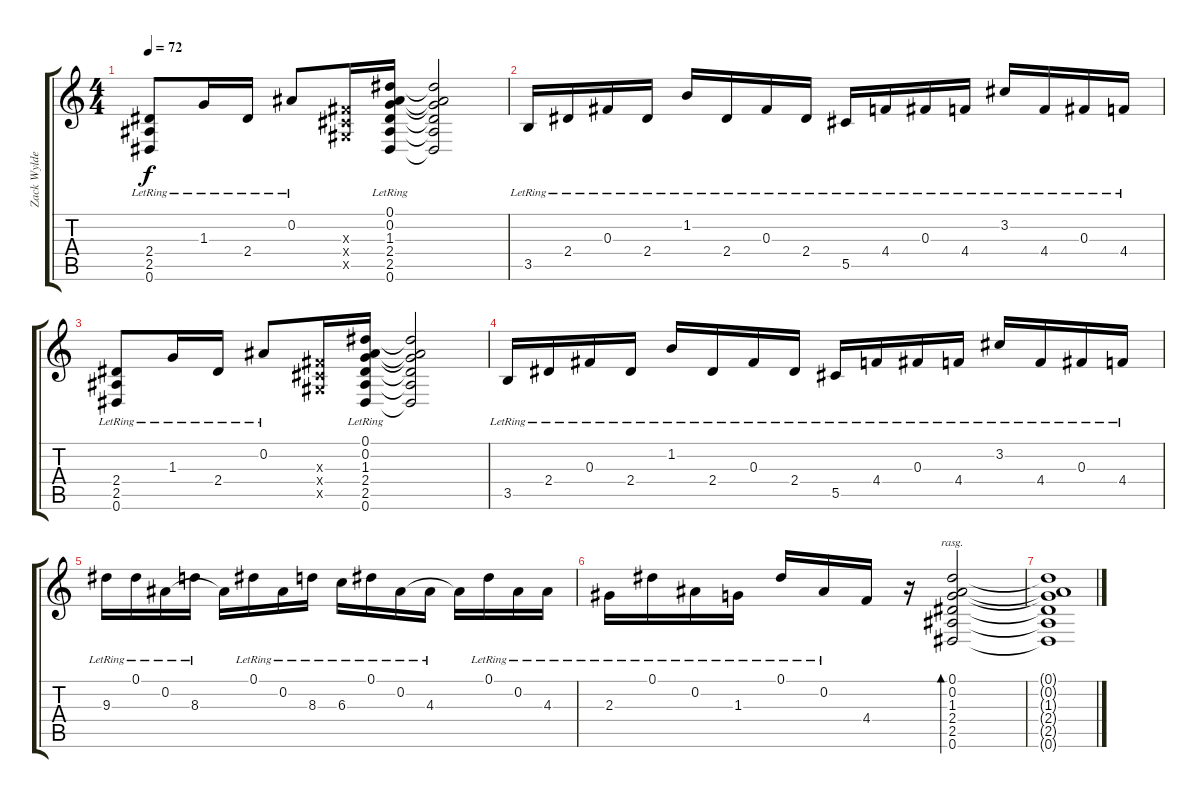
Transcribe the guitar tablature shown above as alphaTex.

\track ("Zack Wylde" "Zack Wylde") {instrument acousticguitarsteel}
\staff {score tabs}
\tuning (Eb4 Bb3 Gb3 Db3 Ab2 Eb2) {hide}
\ts (4 4)
\tempo 72
\clef g2
\ks c
(2.4{lr} 2.5{lr} 0.6{lr}).8{dy f} 1.3{lr}.16 2.4{lr}.16 0.2{lr}.8 (0.3{x} 0.4{x} 0.5{x}).16 (0.1{lr} 0.2{lr} 1.3{lr} 2.4{lr} 2.5{lr} 0.6{lr}).16 (0.1{t} 0.2{t} 1.3{t} 2.4{t} 2.5{t} 0.6{t}).2 |
3.5{lr}.16 2.4{lr}.16 0.3{lr}.16 2.4{lr}.16 1.2{lr}.16 2.4{lr}.16 0.3{lr}.16 2.4{lr}.16 5.5{lr}.16 4.4{lr}.16 0.3{lr}.16 4.4{lr}.16 3.2{lr}.16 4.4{lr}.16 0.3{lr}.16 4.4{lr}.16 |
(2.4{lr} 2.5{lr} 0.6{lr}).8 1.3{lr}.16 2.4{lr}.16 0.2{lr}.8 (0.3{x} 0.4{x} 0.5{x}).16 (0.1{lr} 0.2{lr} 1.3{lr} 2.4{lr} 2.5{lr} 0.6{lr}).16 (0.1{t} 0.2{t} 1.3{t} 2.4{t} 2.5{t} 0.6{t}).2 |
3.5{lr}.16 2.4{lr}.16 0.3{lr}.16 2.4{lr}.16 1.2{lr}.16 2.4{lr}.16 0.3{lr}.16 2.4{lr}.16 5.5{lr}.16 4.4{lr}.16 0.3{lr}.16 4.4{lr}.16 3.2{lr}.16 4.4{lr}.16 0.3{lr}.16 4.4{lr}.16 |
9.3{lr}.16{volume 8} 0.1{lr}.16 0.2{lr}.16 8.3{lr}.16 0.2{t}.16 0.1{lr}.16 0.2{lr}.16 8.3{lr}.16 6.3{lr}.16 0.1{lr}.16 0.2{lr}.16 4.3{lr}.16 0.2{t}.16 0.1{lr}.16 0.2{lr}.16 4.3{lr}.16 |
2.3{lr}.16 0.1{lr}.16 0.2{lr}.16 1.3{lr}.16 0.1{lr}.16 0.2{lr}.16 4.4.16 r.16 (0.1 0.2 1.3 2.4 2.5 0.6).2{bd 240 rasg ii} |
(0.1{t} 0.2{t} 1.3{t} 2.4{t} 2.5{t} 0.6{t}).1
